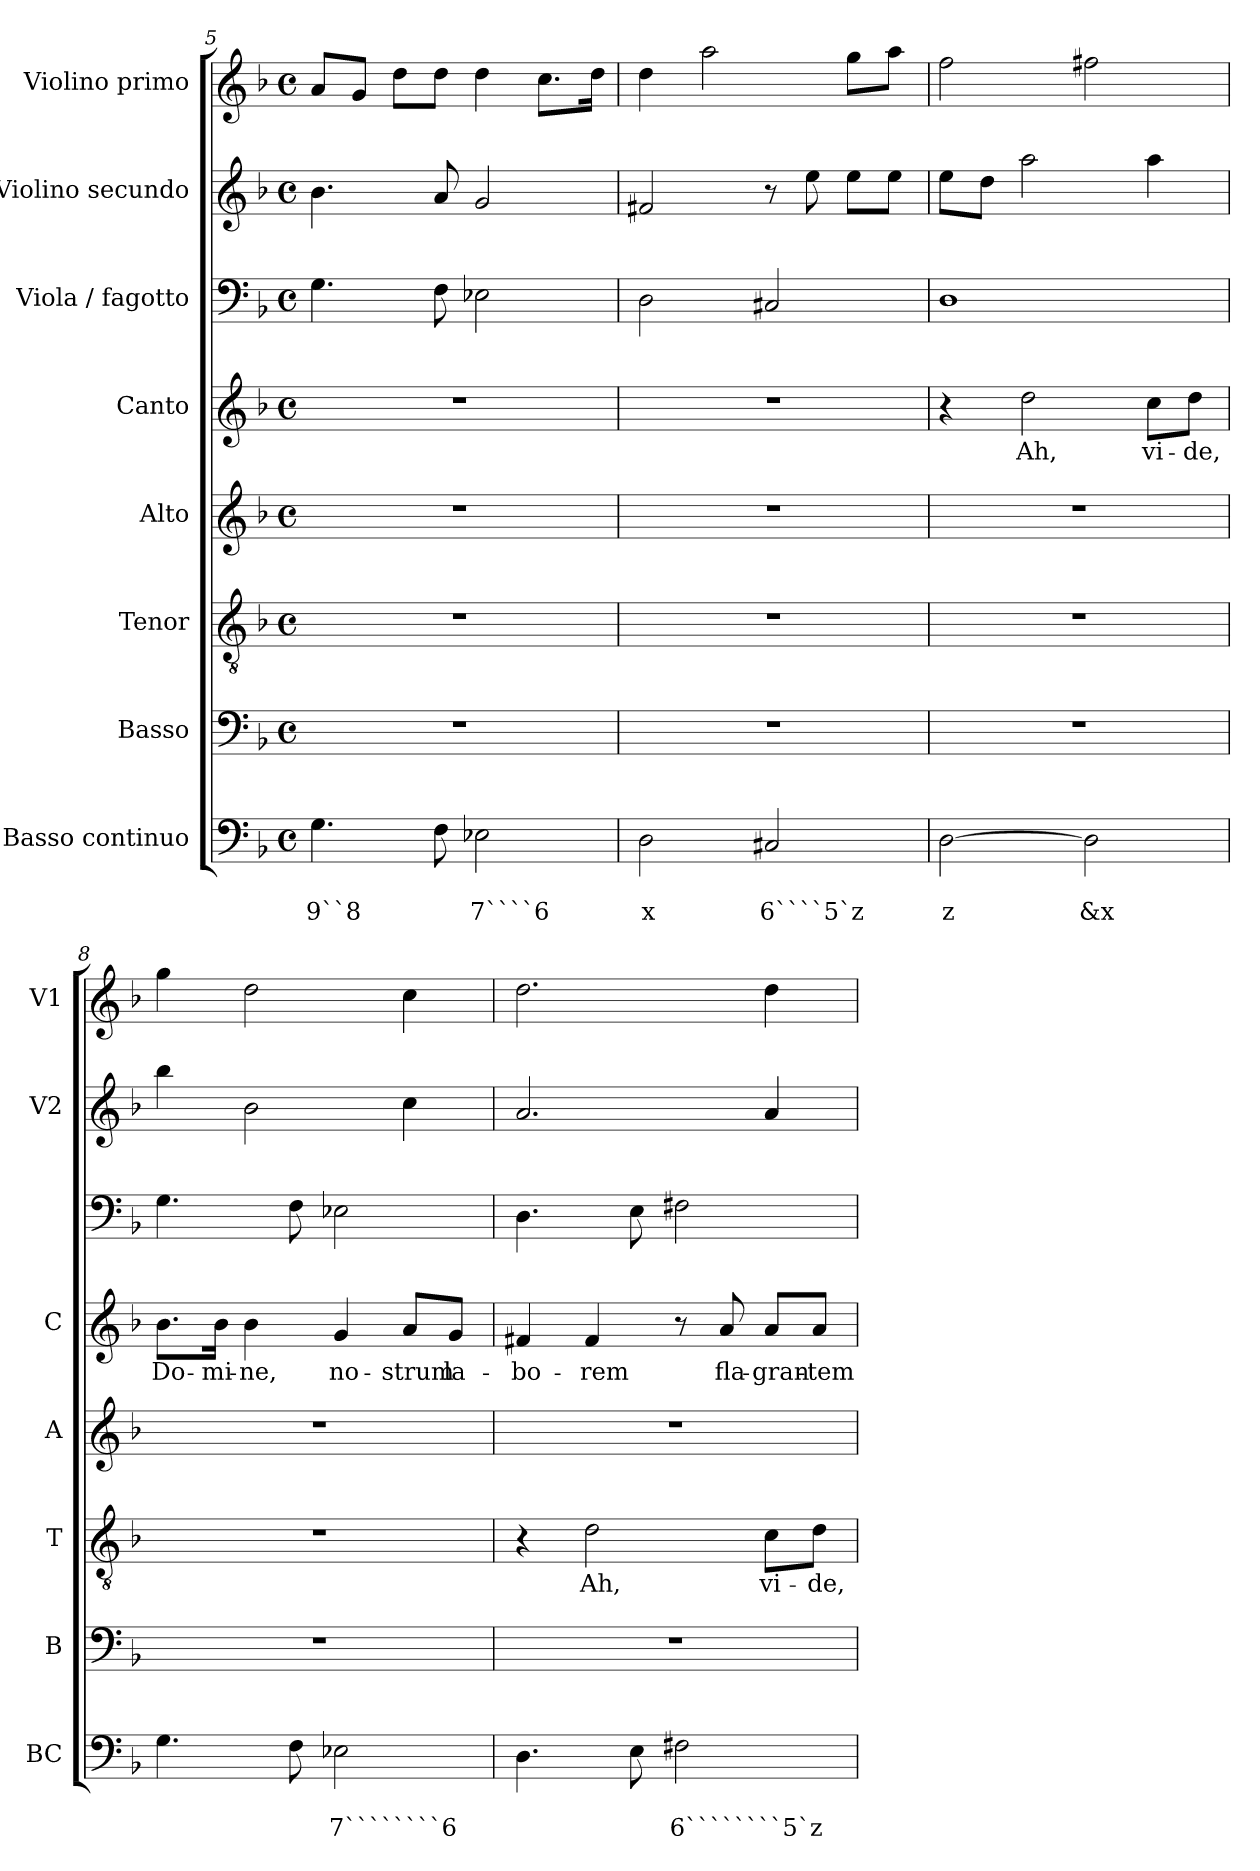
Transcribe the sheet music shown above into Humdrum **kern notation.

**kern	**text	**text	**kern	**kern	**text	**kern	**kern	**text	**kern	**kern	**kern
*part8	*part8	*part8	*part7	*part6	*part6	*part5	*part4	*part4	*part3	*part2	*part1
*staff8	*staff8	*staff8	*staff7	*staff6	*staff6	*staff5	*staff4	*staff4	*staff3	*staff2	*staff1
*I"Basso continuo	*	*	*I"Basso	*I"Tenor	*	*I"Alto	*I"Canto	*	*I"Viola / fagotto	*I"Violino secundo	*I"Violino primo
*I'BC	*	*	*I'B	*I'T	*	*I'A	*I'C	*	*	*I'V2	*I'V1
*clefF4	*	*	*clefF4	*clefGv2	*	*clefG2	*clefG2	*	*clefF4	*clefG2	*clefG2
*k[b-]	*	*	*k[b-]	*k[b-]	*	*k[b-]	*k[b-]	*	*k[b-]	*k[b-]	*k[b-]
*F:	*	*	*F:	*F:	*	*F:	*F:	*	*F:	*F:	*F:
*M4/4	*	*	*M4/4	*M4/4	*	*M4/4	*M4/4	*	*M4/4	*M4/4	*M4/4
*met(c)	*	*	*met(c)	*met(c)	*	*met(c)	*met(c)	*	*met(c)	*met(c)	*met(c)
=5	=5	=5	=5	=5	=5	=5	=5	=5	=5	=5	=5
!	!	!LO:LY:b	!	!	!	!	!	!	!	!	!
4.G\	.	9``8	1r	1r	.	1r	1r	.	4.G\	4.b-\	8a/L
.	.	.	.	.	.	.	.	.	.	.	8g/J
.	.	.	.	.	.	.	.	.	.	.	8dd\L
8F\	.	.	.	.	.	.	.	.	8F\	8a/	8dd\J
!	!	!LO:LY:b	!	!	!	!	!	!	!	!	!
2E-X\	.	7````6	.	.	.	.	.	.	2E-X\	2g/	4dd\
.	.	.	.	.	.	.	.	.	.	.	8.cc\L
.	.	.	.	.	.	.	.	.	.	.	16dd\Jk
=6	=6	=6	=6	=6	=6	=6	=6	=6	=6	=6	=6
!	!	!LO:LY:b	!	!	!	!	!	!	!	!	!
2D\	.	x	1r	1r	.	1r	1r	.	2D\	2f#X/	4dd\
.	.	.	.	.	.	.	.	.	.	.	2aa\
!	!	!LO:LY:b	!	!	!	!	!	!	!	!	!
2C#X/	.	6````5`z	.	.	.	.	.	.	2C#X/	8r	.
.	.	.	.	.	.	.	.	.	.	8ee\	.
.	.	.	.	.	.	.	.	.	.	8ee\L	8gg\L
.	.	.	.	.	.	.	.	.	.	8ee\J	8aa\J
!!LO:PB:g=z
=7	=7	=7	=7	=7	=7	=7	=7	=7	=7	=7	=7
!	!	!LO:LY:b	!	!	!	!	!	!	!	!	!
[2D\	.	z	1r	1r	.	1r	4r	.	1D	8ee\L	2ff\
.	.	.	.	.	.	.	.	.	.	8dd\J	.
!	!	!	!	!	!	!	!	!LO:LY:b	!	!	!
.	.	.	.	.	.	.	2dd\	Ah,	.	2aa\	.
!	!	!LO:LY:b	!	!	!	!	!	!	!	!	!
2D\]	.	&x	.	.	.	.	.	.	.	.	2ff#X\
!	!	!	!	!	!	!	!	!LO:LY:b	!	!	!
.	.	.	.	.	.	.	8cc\L	vi-	.	4aa\	.
!	!	!	!	!	!	!	!	!LO:LY:b	!	!	!
.	.	.	.	.	.	.	8dd\J	-de,	.	.	.
=8	=8	=8	=8	=8	=8	=8	=8	=8	=8	=8	=8
!	!	!	!	!	!	!	!	!LO:LY:b	!	!	!
4.G\	.	.	1r	1r	.	1r	8.b-\L	Do-	4.G\	4bb-\	4gg\
!	!	!	!	!	!	!	!	!LO:LY:b	!	!	!
.	.	.	.	.	.	.	16b-\Jk	-mi-	.	.	.
!	!	!	!	!	!	!	!	!LO:LY:b	!	!	!
.	.	.	.	.	.	.	4b-\	-ne,	.	2b-\	2dd\
8F\	.	.	.	.	.	.	.	.	8F\	.	.
!	!	!LO:LY:b	!	!	!	!	!	!LO:LY:b	!	!	!
2E-X\	.	7````````6	.	.	.	.	4g/	no-	2E-X\	.	.
!	!	!	!	!	!	!	!	!LO:LY:b	!	!	!
.	.	.	.	.	.	.	8a/L	-strum	.	4cc\	4cc\
!	!	!	!	!	!	!	!	!LO:LY:b	!	!	!
.	.	.	.	.	.	.	8g/J	la-	.	.	.
=9	=9	=9	=9	=9	=9	=9	=9	=9	=9	=9	=9
!	!	!	!	!	!	!	!	!LO:LY:b	!	!	!
4.D\	.	.	1r	4r	.	1r	4f#X/	-bo-	4.D\	2.a/	2.dd\
!	!	!	!	!	!LO:LY:b	!	!	!LO:LY:b	!	!	!
.	.	.	.	2d\	Ah,	.	4f#/	-rem	.	.	.
8E\	.	.	.	.	.	.	.	.	8E\	.	.
!	!	!LO:LY:b	!	!	!	!	!	!	!	!	!
2F#X\	.	6````````5`z	.	.	.	.	8r	.	2F#X\	.	.
!	!	!	!	!	!	!	!	!LO:LY:b	!	!	!
.	.	.	.	.	.	.	8a/	fla-	.	.	.
!	!	!	!	!	!LO:LY:b	!	!	!LO:LY:b	!	!	!
.	.	.	.	8c\L	vi-	.	8a/L	-gran-	.	4a/	4dd\
!	!	!	!	!	!LO:LY:b	!	!	!LO:LY:b	!	!	!
.	.	.	.	8d\J	-de,	.	8a/J	-tem	.	.	.
=	=	=	=	=	=	=	=	=	=	=	=
*-	*-	*-	*-	*-	*-	*-	*-	*-	*-	*-	*-
